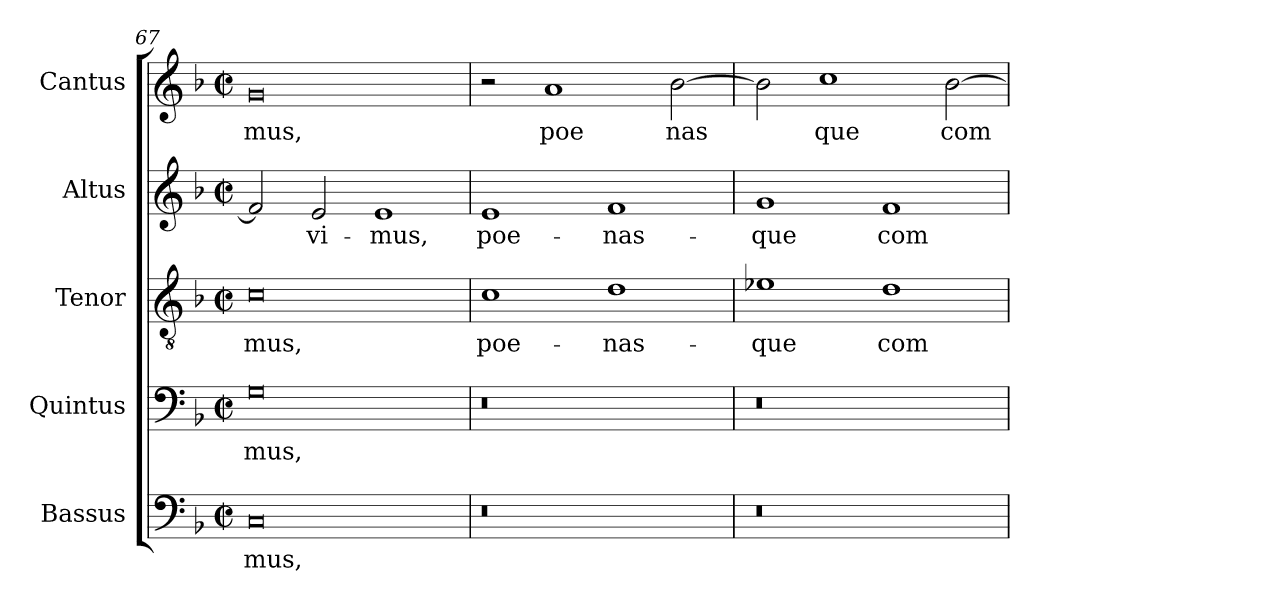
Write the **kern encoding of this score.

**kern	**text	**kern	**text	**kern	**text	**kern	**text	**kern	**text
*part5	*part5	*part4	*part4	*part3	*part3	*part2	*part2	*part1	*part1
*staff5	*staff5	*staff4	*staff4	*staff3	*staff3	*staff2	*staff2	*staff1	*staff1
*I"Bassus	*	*I"Quintus	*	*I"Tenor	*	*I"Altus	*	*I"Cantus	*
*clefF4	*	*clefF4	*	*clefGv2	*	*clefG2	*	*clefG2	*
*k[b-]	*	*k[b-]	*	*k[b-]	*	*k[b-]	*	*k[b-]	*
*F:	*	*F:	*	*F:	*	*F:	*	*F:	*
*M2/2	*	*M2/2	*	*M2/2	*	*M2/2	*	*M2/2	*
*met(c|)	*	*met(c|)	*	*met(c|)	*	*met(c|)	*	*met(c|)	*
=67	=67	=67	=67	=67	=67	=67	=67	=67	=67
!	!LO:LY:b:cj	!	!LO:LY:b:cj	!	!LO:LY:b:cj	!	!	!	!LO:LY:b:cj
0C	mus,	0G	mus,	0c	-mus,	2f/]	.	0g	mus,
!	!	!	!	!	!	!	!LO:LY:b:cj	!	!
.	.	.	.	.	.	2e/	-vi-	.	.
!	!	!	!	!	!	!	!LO:LY:b:cj	!	!
.	.	.	.	.	.	1e	-mus,	.	.
=68	=68	=68	=68	=68	=68	=68	=68	=68	=68
!	!	!	!	!	!LO:LY:b:cj	!	!LO:LY:b:cj	!	!
0r	.	0r	.	1c	poe-	1e	poe-	2r	.
!	!	!	!	!	!	!	!	!	!LO:LY:b:cj
.	.	.	.	.	.	.	.	1a	poe
!	!	!	!	!	!LO:LY:b:cj	!	!LO:LY:b:cj	!	!
.	.	.	.	1d	-nas-	1f	-nas-	.	.
!	!	!	!	!	!	!	!	!	!LO:LY:b
.	.	.	.	.	.	.	.	[>2b-\	nas
=69	=69	=69	=69	=69	=69	=69	=69	=69	=69
!	!	!	!	!	!LO:LY:b:cj	!	!LO:LY:b:cj	!	!
0r	.	0r	.	1e-X	-que	1g	-que	2b-\]	.
!	!	!	!	!	!	!	!	!	!LO:LY:b:cj
.	.	.	.	.	.	.	.	1cc	que
!	!	!	!	!	!LO:LY:b:cj	!	!LO:LY:b:cj	!	!
.	.	.	.	1d	com-	1f	com-	.	.
!	!	!	!	!	!	!	!	!	!LO:LY:b
.	.	.	.	.	.	.	.	[>2b-\	com
=	=	=	=	=	=	=	=	=	=
*-	*-	*-	*-	*-	*-	*-	*-	*-	*-
